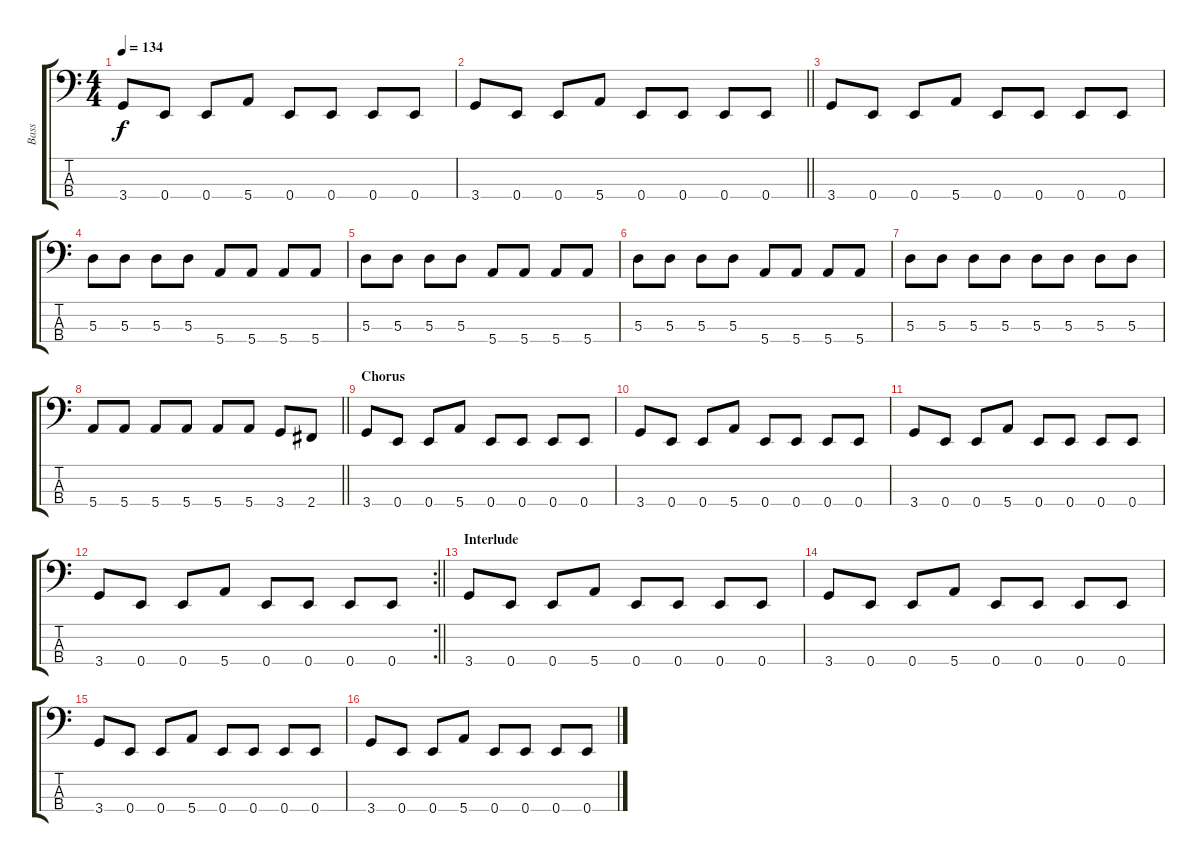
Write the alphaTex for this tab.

\track ("Bass" "Bass") {instrument electricbassfinger}
\staff {score tabs}
\tuning (G2 D2 A1 E1) {hide}
\ts (4 4)
\tempo 134
\clef f4
\ks c
3.4.8{dy f} 0.4.8 0.4.8 5.4.8 0.4.8 0.4.8 0.4.8 0.4.8 |
\barLineRight lightlight
3.4.8 0.4.8 0.4.8 5.4.8 0.4.8 0.4.8 0.4.8 0.4.8 |
3.4.8 0.4.8 0.4.8 5.4.8 0.4.8 0.4.8 0.4.8 0.4.8 |
5.3.8 5.3.8 5.3.8 5.3.8 5.4.8 5.4.8 5.4.8 5.4.8 |
5.3.8 5.3.8 5.3.8 5.3.8 5.4.8 5.4.8 5.4.8 5.4.8 |
5.3.8 5.3.8 5.3.8 5.3.8 5.4.8 5.4.8 5.4.8 5.4.8 |
5.3.8 5.3.8 5.3.8 5.3.8 5.3.8 5.3.8 5.3.8 5.3.8 |
\barLineRight lightlight
5.4.8 5.4.8 5.4.8 5.4.8 5.4.8 5.4.8 3.4.8 2.4.8 |
\section ("" "Chorus")
3.4.8 0.4.8 0.4.8 5.4.8 0.4.8 0.4.8 0.4.8 0.4.8 |
3.4.8 0.4.8 0.4.8 5.4.8 0.4.8 0.4.8 0.4.8 0.4.8 |
3.4.8 0.4.8 0.4.8 5.4.8 0.4.8 0.4.8 0.4.8 0.4.8 |
\rc 2
\barLineRight lightlight
3.4.8 0.4.8 0.4.8 5.4.8 0.4.8 0.4.8 0.4.8 0.4.8 |
\section ("" "Interlude")
3.4.8 0.4.8 0.4.8 5.4.8 0.4.8 0.4.8 0.4.8 0.4.8 |
3.4.8 0.4.8 0.4.8 5.4.8 0.4.8 0.4.8 0.4.8 0.4.8 |
3.4.8 0.4.8 0.4.8 5.4.8 0.4.8 0.4.8 0.4.8 0.4.8 |
3.4.8 0.4.8 0.4.8 5.4.8 0.4.8 0.4.8 0.4.8 0.4.8
